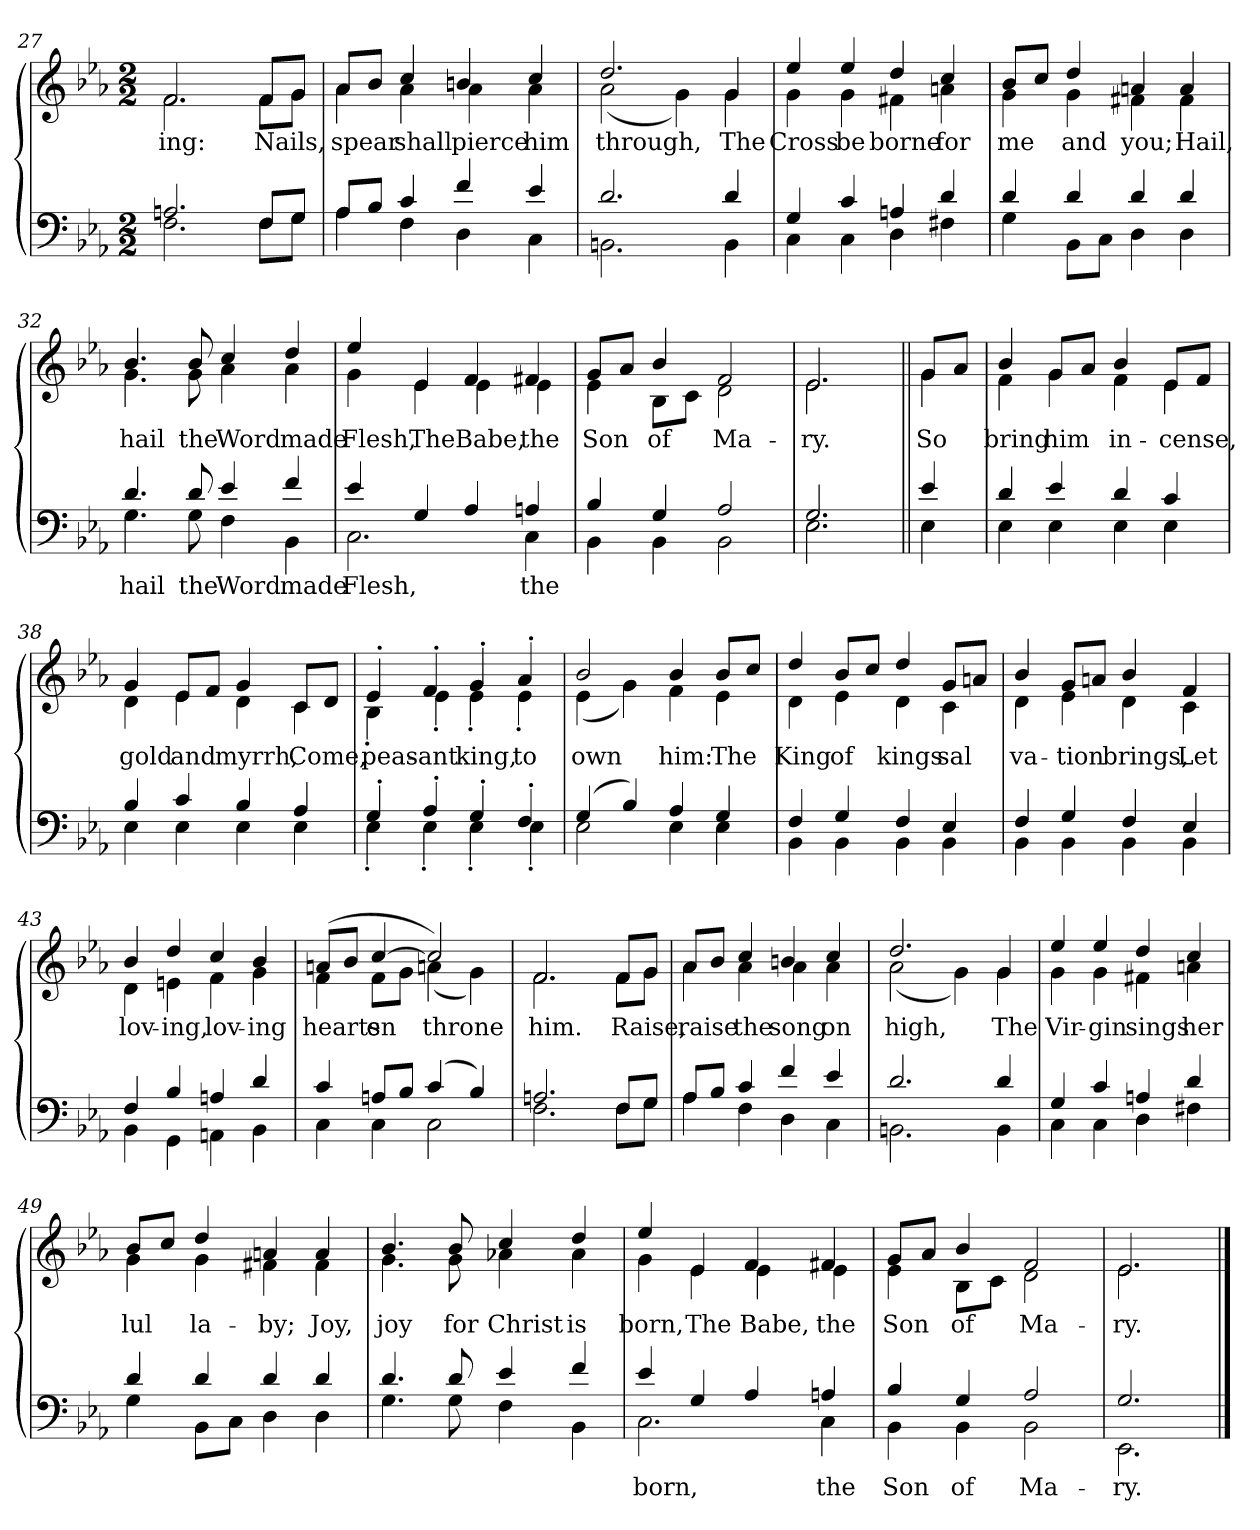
**kern	**text	**kern	**text
*part2	*part2	*part1	*part1
*staff2	*staff2	*staff1	*staff1
*clefF4	*	*clefG2	*
*k[b-e-a-]	*	*k[b-e-a-]	*
*E-:	*	*E-:	*
*M2/2	*	*M2/2	*
=27	=27	=27	=27
*^	*	*	*
!	!	!	!	!LO:LY:a
*	*	*	*^	*
!	!	!	!	!	!LO:LY:b
2.An/	2.F\	.	2.f/	2.f\	ing:
!	!	!	!	!	!LO:LY:b
8F/L	8F\L	.	8f/L	8f\L	Nails,
8G/J	8G\J	.	8g/J	8g\J	.
!!LO:PB:g=z	!!
=28	=28	=28	=28	=28	=28
!	!	!	!	!	!LO:LY:b
8A-i/L	4A-\	.	8a-/L	4a-i\	spear
8B-/J	.	.	8b-/J	.	.
!	!	!	!	!	!LO:LY:b
4c/	4F\	.	4cc/	4a-\	shall
!	!	!	!	!	!LO:LY:b
4f/	4D\	.	4bn/	4a-\	pierce
!	!	!	!	!	!LO:LY:b
4e-/	4C\	.	4cc/	4a-\	him
=29	=29	=29	=29	=29	=29
!	!	!	!	!	!LO:LY:b
2.d/	2.BBn\	.	2.dd/	(<2a-\	through,
.	.	.	.	4g\)	.
!	!	!	!	!	!LO:LY:b
4d/	4BB\	.	4g/	4g\	The
=30	=30	=30	=30	=30	=30
!	!	!	!	!	!LO:LY:b
4G/	4C\	.	4ee-/	4g\	Cross
!	!	!	!	!	!LO:LY:b
4c/	4C\	.	4ee-/	4g\	be
!	!	!	!	!	!LO:LY:b
4An/	4D\	.	4dd/	4f#X\	borne
!	!	!	!	!	!LO:LY:b
4d/	4F#X\	.	4cc/	4an\	for
=31	=31	=31	=31	=31	=31
!	!	!	!	!	!LO:LY:b
4d/	4G\	.	8b-/L	4g\	me
.	.	.	8cc/J	.	.
!	!	!	!	!	!LO:LY:b
4d/	8BB-\L	.	4dd/	4g\	and
.	8C\J	.	.	.	.
!	!	!	!	!	!LO:LY:b
4d/	4D\	.	4an/	4f#X\	you;
!	!	!	!	!	!LO:LY:b
4d/	4D\	.	4a/	4f#\	Hail,
=32	=32	=32	=32	=32	=32
!	!	!LO:LY:b	!	!	!LO:LY:b
4.d/	4.G\	hail	4.b-/	4.g\	hail
!	!	!LO:LY:b	!	!	!LO:LY:b
8d/	8G\	the	8b-/	8g\	the
!	!	!LO:LY:b	!	!	!LO:LY:b
4e-/	4F\	Word	4cc/	4a-i\	Word
!	!	!LO:LY:b	!	!	!LO:LY:b
4f/	4BB-\	made	4dd/	4a-\	made
!!LO:LB:g=z	!!
=33	=33	=33	=33	=33	=33
!	!	!LO:LY:b	!	!	!LO:LY:b
4e-/	2.C\	Flesh,	4ee-/	4g\	Flesh,
!	!	!	!	!	!LO:LY:b
4G/	.	.	4e-/	4e-\	The
!	!	!	!	!	!LO:LY:b
4A-/	.	.	4f/	4e-\	Babe,
!	!	!LO:LY:b	!	!	!LO:LY:b
4An/	4C\	the	4f#X/	4e-\	the
=34	=34	=34	=34	=34	=34
!	!	!	!	!	!LO:LY:b
4B-/	4BB-\	.	8g/L	4e-\	Son
.	.	.	8a-/J	.	.
!	!	!	!	!	!LO:LY:b
4G/	4BB-\	.	4b-/	8B-\L	of
.	.	.	.	8c\J	.
!	!	!	!	!	!LO:LY:b
2A-/	2BB-\	.	2f/	2d\	Ma-
=35	=35	=35	=35	=35	=35
!	!	!	!	!	!LO:LY:b
2.G/	2.E-\	.	2.e-/	2.e-\	-ry.
=36||	=36||	=36||	=36||	=36||	=36||
!	!	!	!	!	!LO:LY:b
4e-/	4E-\	.	8g/L	4g\	So
.	.	.	8a-/J	.	.
=37	=37	=37	=37	=37	=37
!	!	!	!	!	!LO:LY:b
4d/	4E-\	.	4b-/	4f\	bring
!	!	!	!	!	!LO:LY:b
4e-/	4E-\	.	8g/L	4g\	him
.	.	.	8a-/J	.	.
!	!	!	!	!	!LO:LY:b
4d/	4E-\	.	4b-/	4f\	in-
!	!	!	!	!	!LO:LY:b
4c/	4E-\	.	8e-/L	4e-\	-cense,
.	.	.	8f/J	.	.
=38	=38	=38	=38	=38	=38
!	!	!	!	!	!LO:LY:b
4B-/	4E-\	.	4g/	4d\	gold
!	!	!	!	!	!LO:LY:b
4c/	4E-\	.	8e-/L	4e-\	and
.	.	.	8f/J	.	.
!	!	!	!	!	!LO:LY:b
4B-/	4E-\	.	4g/	4d\	myrrh,
!	!	!	!	!	!LO:LY:b
4A-/	4E-\	.	8c/L	4c\	Come,
.	.	.	8d/J	.	.
!!LO:LB:g=z	!!
=39	=39	=39	=39	=39	=39
!	!	!	!	!	!LO:LY:b
4G'>/	4E-'<\	.	4e-'>/	4B-'<\	peas-
!	!	!	!	!	!LO:LY:b
4A-'>/	4E-'<\	.	4f'>/	4e-'<\	-ant
!	!	!	!	!	!LO:LY:b
4G'>/	4E-'<\	.	4g'>/	4e-'<\	king,
!	!	!	!	!	!LO:LY:b
4F'>/	4E-'<\	.	4a-'>/	4e-'<\	to
=40	=40	=40	=40	=40	=40
!	!	!	!	!	!LO:LY:b
(>4G/	2E-\	.	2b-/	(<4e-\	own
4B-/)	.	.	.	4g\)	.
!	!	!	!	!	!LO:LY:b
4A-/	4E-\	.	4b-/	4f\	him:
!	!	!	!	!	!LO:LY:b
4G/	4E-\	.	8b-/L	4e-\	The
.	.	.	8cc/J	.	.
=41	=41	=41	=41	=41	=41
!	!	!	!	!	!LO:LY:b
4F/	4BB-\	.	4dd/	4d\	King
!	!	!	!	!	!LO:LY:b
4G/	4BB-\	.	8b-/L	4e-\	of
.	.	.	8cc/J	.	.
!	!	!	!	!	!LO:LY:b
4F/	4BB-\	.	4dd/	4d\	kings
!	!	!	!	!	!LO:LY:b
4E-/	4BB-\	.	8g/L	4c\	sal­
.	.	.	8an/J	.	.
=42	=42	=42	=42	=42	=42
!	!	!	!	!	!LO:LY:b
4F/	4BB-\	.	4b-/	4d\	va-
!	!	!	!	!	!LO:LY:b
4G/	4BB-\	.	8g/L	4e-\	-tion
.	.	.	8an/J	.	.
!	!	!	!	!	!LO:LY:b
4F/	4BB-\	.	4b-/	4d\	brings,
!	!	!	!	!	!LO:LY:b
4E-/	4BB-\	.	4f/	4c\	Let
=43	=43	=43	=43	=43	=43
!	!	!	!	!	!LO:LY:a
!	!	!	!	!	!LO:LY:b
4F/	4BB-\	.	4b-/	4d\	-lov-
!	!	!	!	!	!LO:LY:a
!	!	!	!	!	!LO:LY:b
4B-/	4GG\	.	4dd/	4en\	-ing,
!	!	!	!	!	!LO:LY:a
!	!	!	!	!	!LO:LY:b
4An/	4AAn\	.	4cc/	4f\	lov-
!	!	!	!	!	!LO:LY:a
!	!	!	!	!	!LO:LY:b
4d/	4BB-\	.	4b-/	4g\	-ing
!!LO:LB:g=z	!!
=44	=44	=44	=44	=44	=44
!	!	!	!	!	!LO:LY:a
!	!	!	!	!	!LO:LY:b
4c/	4C\	.	(>8an/L	4f\	hearts
.	.	.	8b-/J	.	.
!	!	!	!	!	!LO:LY:b
8An/L	4C\	.	[>4cc/	8f\L	en­
8B-/J	.	.	.	8g\J	.
!	!	!	!	!	!LO:LY:b
(>4c/	2C\	.	2cc/])	(<4an\	throne
4B-/)	.	.	.	4g\)	.
=45	=45	=45	=45	=45	=45
!	!	!	!	!	!LO:LY:a
!	!	!	!	!	!LO:LY:b
2.An/	2.F\	.	2.f/	2.f\	him.
!	!	!	!	!	!LO:LY:b
8F/L	8F\L	.	8f/L	8f\L	Raise,
8G/J	8G\J	.	8g/J	8g\J	.
=46	=46	=46	=46	=46	=46
!	!	!	!	!	!LO:LY:b
8A-i/L	4A-\	.	8a-/L	4a-i\	raise
8B-/J	.	.	8b-/J	.	.
!	!	!	!	!	!LO:LY:b
4c/	4F\	.	4cc/	4a-\	the
!	!	!	!	!	!LO:LY:b
4f/	4D\	.	4bn/	4a-\	song
!	!	!	!	!	!LO:LY:b
4e-/	4C\	.	4cc/	4a-\	on
=47	=47	=47	=47	=47	=47
!	!	!	!	!	!LO:LY:b
2.d/	2.BBn\	.	2.dd/	(<2a-\	high,
.	.	.	.	4g\)	.
!	!	!	!	!	!LO:LY:b
4d/	4BB\	.	4g/	4g\	The
=48	=48	=48	=48	=48	=48
!	!	!	!	!	!LO:LY:b
4G/	4C\	.	4ee-/	4g\	Vir-
!	!	!	!	!	!LO:LY:b
4c/	4C\	.	4ee-/	4g\	-gin
!	!	!	!	!	!LO:LY:b
4An/	4D\	.	4dd/	4f#X\	sings
!	!	!	!	!	!LO:LY:b
4d/	4F#X\	.	4cc/	4an\	her
!!LO:LB:g=z	!!
=49	=49	=49	=49	=49	=49
!	!	!	!	!	!LO:LY:b
4d/	4G\	.	8b-/L	4g\	lul­
.	.	.	8cc/J	.	.
!	!	!	!	!	!LO:LY:b
4d/	8BB-\L	.	4dd/	4g\	la-
.	8C\J	.	.	.	.
!	!	!	!	!	!LO:LY:b
4d/	4D\	.	4a/	4f#X\	-by;
!	!	!	!	!	!LO:LY:b
4d/	4D\	.	4a/	4f#\	Joy,
=50	=50	=50	=50	=50	=50
!	!	!	!	!	!LO:LY:b
4.d/	4.G\	.	4.b-/	4.g\	joy
!	!	!	!	!	!LO:LY:b
8d/	8G\	.	8b-/	8g\	for
!	!	!	!	!	!LO:LY:b
4e-/	4F\	.	4cc/	4a-X\	Christ
!	!	!	!	!	!LO:LY:b
4f/	4BB-\	.	4dd/	4a-\	is
=51	=51	=51	=51	=51	=51
!	!	!LO:LY:b	!	!	!LO:LY:b
4e-/	2.C\	born,	4ee-/	4g\	born,
!	!	!	!	!	!LO:LY:b
4G/	.	.	4e-/	4e-\	The
!	!	!	!	!	!LO:LY:b
4A-/	.	.	4f/	4e-\	Babe,
!	!	!LO:LY:b	!	!	!LO:LY:b
4An/	4C\	the	4f#X/	4e-\	the
=52	=52	=52	=52	=52	=52
!	!	!LO:LY:b	!	!	!LO:LY:b
4B-/	4BB-\	Son	8g/L	4e-\	Son
.	.	.	8a-/J	.	.
!	!	!LO:LY:b	!	!	!LO:LY:b
4G/	4BB-\	of	4b-/	8B-\L	of
.	.	.	.	8c\J	.
!	!	!LO:LY:b	!	!	!LO:LY:b
2A-/	2BB-\	Ma-	2f/	2d\	Ma-
=53	=53	=53	=53	=53	=53
!	!	!LO:LY:b	!	!	!LO:LY:b
2.G/	2.EE-\	-ry.	2.e-/	2.e-\	-ry.
*v	*v	*	*	*	*
*	*	*v	*v	*
==	==	==	==
*-	*-	*-	*-
